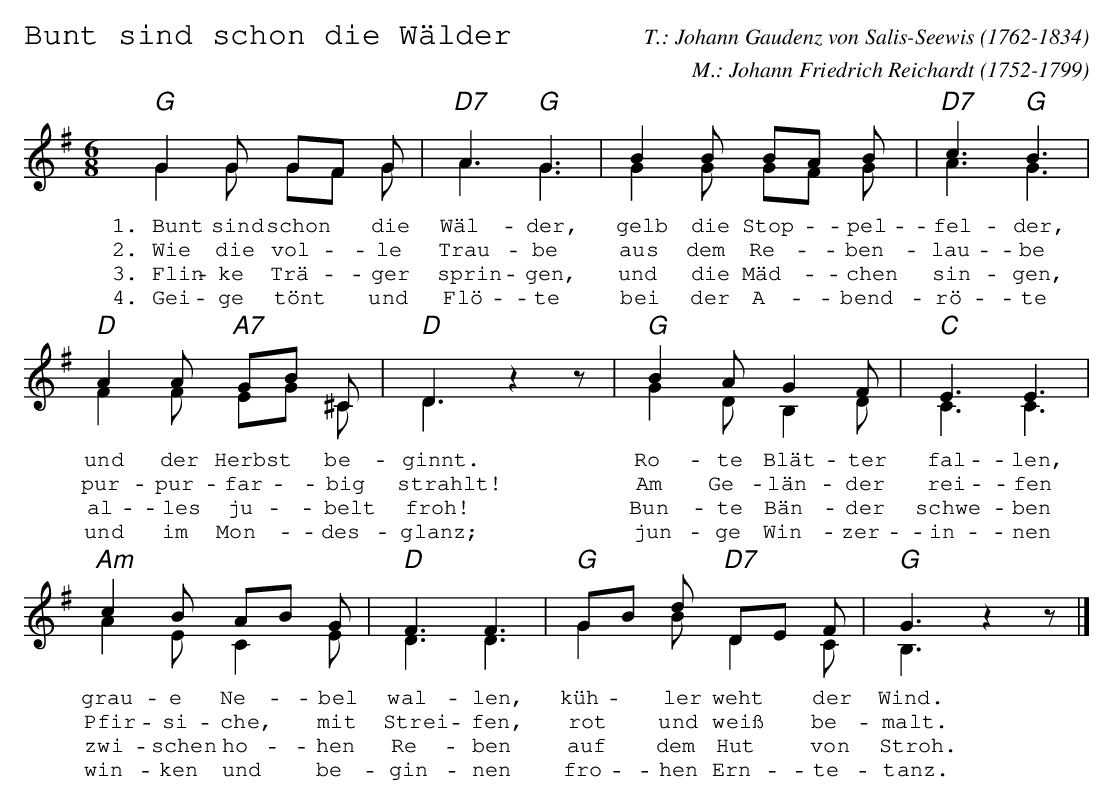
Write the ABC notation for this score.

X:1
T:Bunt sind schon die Wälder
C:T.: Johann Gaudenz von Salis-Seewis (1762-1834)
C:M.: Johann Friedrich Reichardt (1752-1799)
%%score (1 2)
L:1/8
Q:1/4=116
M:6/8
K:G
V:1 treble
V:1
"G" G2 G GF G |"D7" A3"G" G3 | B2 B BA B |"D7" c3"G" B3 |
w:1.~Bunt sind schon* die Wäl-der, gelb die Stop--pel-fel-der,
w:2.~Wie die vol--le Trau-be aus dem Re--ben-lau-be
w:3.~Flin-ke Trä--ger sprin-gen, und die Mäd--chen sin-gen,
w:4.~Gei-ge tönt* und Flö-te bei der A--bend-rö-te
"D" A2 A"A7" GB ^C |"D" D3 z2 z |"G" B2 A G2 F |"C" E3 E3 |
w:und der Herbst* be-ginnt. Ro- te Blät-ter fal-len,
w:pur-pur-far--big strahlt! Am Ge-län-der rei-fen
w:al-les ju--belt froh! Bun-te Bän-der schwe-ben
w:und im Mon--des-glanz; jun-ge Win-zer-in-nen
"Am" c2 B AB G |"D" F3 F3 |"G" GB d"D7" DE F |"G" G3 z2 z |] %12
w:  grau-e Ne--bel wal-len,|küh- ~ ler weht ~ der|Wind.|
w:Pfir-si-che,* mit Strei-fen, rot* und weiß* be-malt.
w:zwi-schen ho--hen Re-ben auf* dem Hut* von Stroh.
w:win-ken und* be-gin-nen fro--hen Ern--te-tanz.
V:2
G2 G GF G | A3 G3 |G2 G GF G | A3 G3 |
F2 F EG ^C | D3z2z |G2 D B,2 D|C3 C3|
A2 E C2 E | D3D3| G2B D2C|B,3z2z|]
